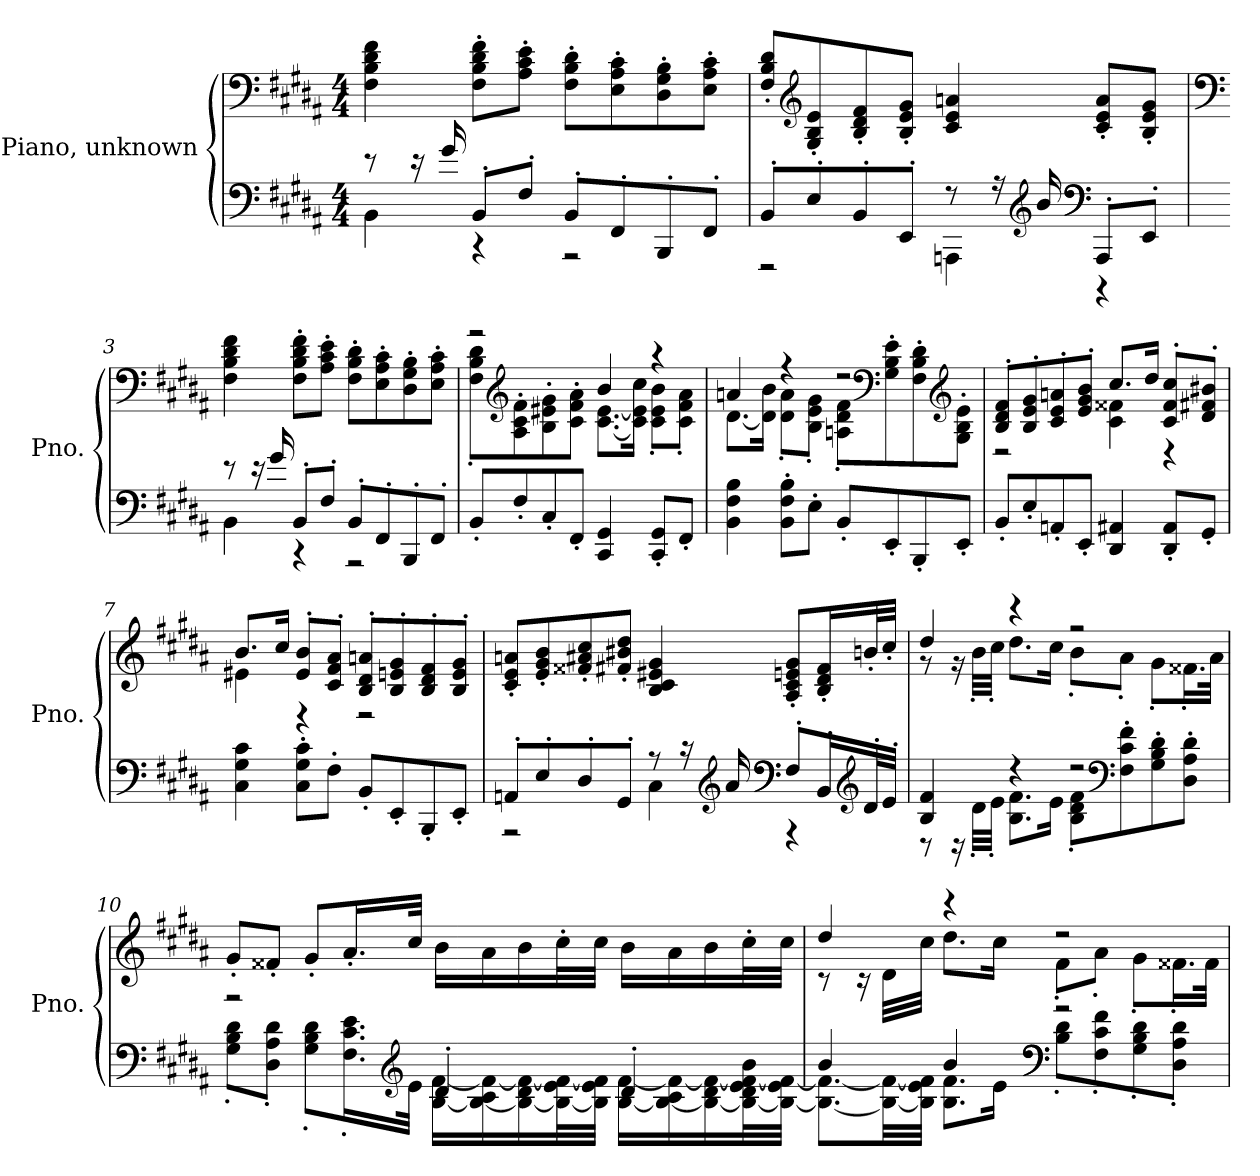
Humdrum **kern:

**kern	**kern
*part1	*part1
*staff2	*staff1
*I"Piano, unknown	*
*I'Pno.	*
*clefF4	*clefF4
*k[f#c#g#d#a#]	*k[f#c#g#d#a#]
*M4/4	*M4/4
*MM120	*MM120
=1	=1
*^	*
8r	4BB\	4F#\ 4B\ 4d#\ 4f#\
16r	.	.
16g#/	.	.
8BB'/L	4r	8F#\' 8B\' 8d#\' 8f#\'L
8F#'/J	.	8A#\' 8c#\' 8e\'J
8BB'/L	2r	8F#\' 8B\' 8d#\'L
8FF#'/	.	8E\' 8A#\' 8c#\'
8BBB'/	.	8D#\' 8G#\' 8B\'
8FF#'/J	.	8E\' 8A#\' 8c#\'J
=2	=2	=2
8BB'/L	2r	8F#/' 8B/' 8d#/'L
*	*	*clefG2
8E'/	.	8G#/' 8B/' 8e/'
8BB'/	.	8B/' 8d#/' 8f#/'
8EE'/J	.	8B/' 8e/' 8g#/'J
8r	4AAAn\	4c#/ 4e/ 4an/
16r	.	.
*clefG2	*	*
16b/	.	.
*clefF4	*	*
8AAA'/L	4r	8c#/' 8e/' 8a/'L
8EE'/J	.	8B/' 8e/' 8g#/'J
=3	=3	=3
*	*	*clefF4
8r	4BB\	4F#\ 4B\ 4d#\ 4f#\
16r	.	.
16g#/	.	.
8BB'/L	4r	8F#\' 8B\' 8d#\' 8f#\'L
8F#'/J	.	8A#\' 8c#\' 8e\'J
8BB'/L	2r	8F#\' 8B\' 8d#\'L
8FF#'/	.	8E\' 8A#\' 8c#\'
8BBB'/	.	8D#\' 8G#\' 8B\'
8FF#'/J	.	8E\' 8A#\' 8c#\'J
*v	*v	*
!!LO:LB:g=z
=4	=4
*	*^
8BB'/L	2r	8F#\' 8B\' 8d#\'L
*	*clefG2	*
8F#'/	.	8A#\' 8c#\' 8f#\'
8C#'/	.	8B\' 8e#X\' 8g#\'
8FF#'/J	.	8c#\' 8f#\' 8a#\'J
4CC#/ 4GG#/	4b/	[8.c#\ [8.e#\L
.	.	16c#\] 16e#\] 16cc#\Jk
8CC#/' 8GG#/'L	4r	8c#\' 8e#\' 8b\'L
8FF#'/J	.	8c#\' 8f#\' 8a#\'J
=5	=5	=5
4BB\ 4F#\ 4B\	4an/	[8.d#\L
.	.	16d#\] 16b\Jk
8BB\' 8F#\' 8B\'L	4r	8d#\' 8a\'L
8E'\J	.	8B\' 8e\' 8g#\'J
8BB'/L	2r	8An\' 8d#\' 8f#\'L
*	*clefF4	*
8EE'/	.	8G#\' 8B\' 8e\'
8BBB'/	.	8F#\' 8B\' 8d#\'
*	*clefG2	*
8EE'/J	.	8G#\' 8B\' 8e\'J
=6	=6	=6
8BB'/L	8B/' 8d#/' 8f#/'L	2r
8E'/	8B/' 8e/' 8g#/'	.
8AAn'/	8c#/' 8e/' 8an/'	.
8EE'/J	8e/' 8g#/' 8b/'J	.
4DD#/ 4AA#X/	8.cc#/L	4c#\ 4f##X\
.	16dd#/Jk	.
8DD#/' 8AA#/'L	8c#/' 8f##/' 8cc#/'L	4r
8GG#'/J	8d#/' 8f#X/' 8b#X/'J	.
!!LO:LB:g=z	!!
=7	=7	=7
4C#\ 4G#\ 4c#\	8.b/L	4e#X\
.	16cc#/Jk	.
8C#\' 8G#\' 8c#\'L	8e#/' 8b/'L	4r
8F#'\J	8c#/' 8f#/' 8a#/'J	.
8BB'/L	8B/' 8d#/' 8an/'L	2r
8EE'/	8B/' 8en/' 8g#/'	.
8BBB'/	8B/' 8d#/' 8f#/'	.
8EE'/J	8B/' 8e/' 8g#/'J	.
*	*v	*v
=8	=8
*^	*
8AAn'/L	2r	8c#/' 8e/' 8an/'L
8E'/	.	8e/' 8g#/' 8b/'
8D#'/	.	8f##X/' 8a#X/' 8cc#/'
8GG#'/J	.	8f#X/' 8b#X/' 8dd#/'J
8r	4C#\	4B/ 4c#/ 4e#X/ 4g#/
16r	.	.
*clefG2	*	*
16a#/	.	.
*clefF4	*	*
8F#'/L	4r	8A#/' 8c#/' 8en/' 8g#/'L
16BB'/L	.	16B/' 16d#/' 16f#/'L
*clefG2	*	*
32d#'/L	.	32bn'/L
32e'/JJJ	.	32cc#'/JJJ
!!LO:LB:g=z
=9	=9	=9
*	*	*^
4B/ 4f#/	8r	4dd#/	8r
.	16r	.	16r
.	32d#'\LLL	.	32b'\LLL
.	32e'\JJJ	.	32cc#'\JJJ
4r	8.B\ 8.f#\L	4r	8.dd#\L
.	16e\Jk	.	16cc#\Jk
2r	8B\' 8d#\' 8f#\'L	2r	8b'\L
*clefF4	*	*	*
.	8F#\' 8c#\' 8f#\'	.	8a#'\J
.	8G#\' 8B\' 8d#\'	.	8g#'\L
.	8D#\' 8A#\' 8d#\'J	.	16.f##X'\L
.	.	.	32a#\JJk
*	*	*v	*v
=10	=10	=10
2r	8G#\' 8B\' 8d#\'L	8g#'/L
.	8D#\' 8A#\' 8d#\'J	8f##X'/J
.	8G#\' 8B\' 8d#\'L	8g#'/L
.	16.F#\' 16.c#\' 16.e\'L	16.a#'/L
*clefG2	*	*
.	32e\JJk	32cc#/JJk
4d#'/	[16B\ [16f#\LL	16b\LL
.	16B\_ 16c#\ 16f#\_	16a#\
.	16B\_ 16d#\ 16f#\_	16b\
.	32B\_ 32e\ 32f#\_L	32cc#'\L
.	32B\] 32e\ 32f#\]JJJ	32cc#\JJJ
4d#'/	[16B\ [16f#\LL	16b\LL
.	16B\_ 16c#\ 16f#\_	16a#\
.	16B\_ 16d#\ 16f#\_	16b\
.	32B\_ 32d#\ 32e\ 32f#\_ 32b\L	32cc#'\L
.	32B\_ 32e\ 32f#\_JJJ	32cc#\JJJ
!!LO:LB:g=z
=11	=11	=11
*	*	*^
4b/	8.B\_ 8.f#\_L	4dd#/	8r
.	.	.	16r
.	32B\_ 32f#\_LL	.	32d#\LLL
.	32B\] 32e\ 32f#\]JJJ	.	32cc#\JJJ
4b/	8.B\ 8.f#\L	4r	8.dd#\L
.	16e\Jk	.	16cc#\Jk
*clefF4	*	*	*
2r	8B\' 8d#\'L	2r	8f#'\L
.	8F#\' 8c#\' 8f#\'	.	8a#'\J
.	8G#\' 8B\' 8d#\'	.	8g#'\L
.	8D#\' 8A#\' 8d#\'J	.	16.f##X'\L
.	.	.	32f##\JJk
*v	*v	*	*
*	*v	*v
=	=
*-	*-
